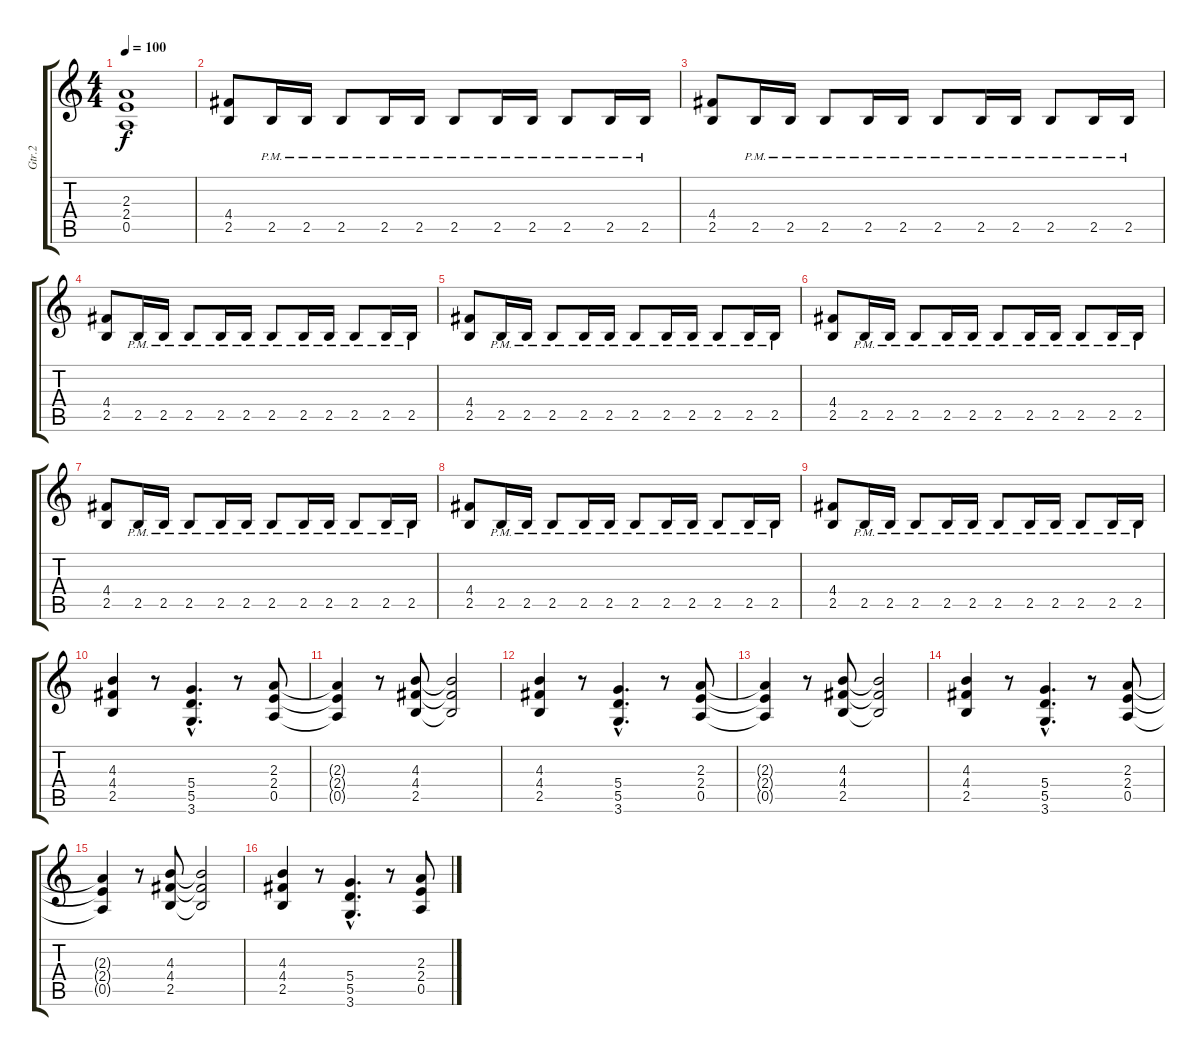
\track ("Gtr.2" "Gtr.2") {instrument overdrivenguitar}
\staff {score tabs}
\tuning (E4 B3 G3 D3 A2 E2) {hide}
\ts (4 4)
\tempo 100
\clef g2
\ks c
(2.3{t} 2.4{t} 0.5{t}).1{dy f} |
(4.4 2.5).8 2.5{pm}.16 2.5{pm}.16 2.5{pm}.8 2.5{pm}.16 2.5{pm}.16 2.5{pm}.8 2.5{pm}.16 2.5{pm}.16 2.5{pm}.8 2.5{pm}.16 2.5{pm}.16 |
(4.4 2.5).8 2.5{pm}.16 2.5{pm}.16 2.5{pm}.8 2.5{pm}.16 2.5{pm}.16 2.5{pm}.8 2.5{pm}.16 2.5{pm}.16 2.5{pm}.8 2.5{pm}.16 2.5{pm}.16 |
(4.4 2.5).8 2.5{pm}.16 2.5{pm}.16 2.5{pm}.8 2.5{pm}.16 2.5{pm}.16 2.5{pm}.8 2.5{pm}.16 2.5{pm}.16 2.5{pm}.8 2.5{pm}.16 2.5{pm}.16 |
(4.4 2.5).8 2.5{pm}.16 2.5{pm}.16 2.5{pm}.8 2.5{pm}.16 2.5{pm}.16 2.5{pm}.8 2.5{pm}.16 2.5{pm}.16 2.5{pm}.8 2.5{pm}.16 2.5{pm}.16 |
(4.4 2.5).8 2.5{pm}.16 2.5{pm}.16 2.5{pm}.8 2.5{pm}.16 2.5{pm}.16 2.5{pm}.8 2.5{pm}.16 2.5{pm}.16 2.5{pm}.8 2.5{pm}.16 2.5{pm}.16 |
(4.4 2.5).8 2.5{pm}.16 2.5{pm}.16 2.5{pm}.8 2.5{pm}.16 2.5{pm}.16 2.5{pm}.8 2.5{pm}.16 2.5{pm}.16 2.5{pm}.8 2.5{pm}.16 2.5{pm}.16 |
(4.4 2.5).8 2.5{pm}.16 2.5{pm}.16 2.5{pm}.8 2.5{pm}.16 2.5{pm}.16 2.5{pm}.8 2.5{pm}.16 2.5{pm}.16 2.5{pm}.8 2.5{pm}.16 2.5{pm}.16 |
(4.4 2.5).8 2.5{pm}.16 2.5{pm}.16 2.5{pm}.8 2.5{pm}.16 2.5{pm}.16 2.5{pm}.8 2.5{pm}.16 2.5{pm}.16 2.5{pm}.8 2.5{pm}.16 2.5{pm}.16 |
(4.3 4.4 2.5).4 r.8 (5.4{hac} 5.5{hac} 3.6{hac}).4{d} r.8 (2.3 2.4 0.5).8 |
(2.3{t} 2.4{t} 0.5{t}).4 r.8 (4.3 4.4 2.5).8 (4.3{t} 4.4{t} 2.5{t}).2 |
(4.3 4.4 2.5).4 r.8 (5.4{hac} 5.5{hac} 3.6{hac}).4{d} r.8 (2.3 2.4 0.5).8 |
(2.3{t} 2.4{t} 0.5{t}).4 r.8 (4.3 4.4 2.5).8 (4.3{t} 4.4{t} 2.5{t}).2 |
(4.3 4.4 2.5).4 r.8 (5.4{hac} 5.5{hac} 3.6{hac}).4{d} r.8 (2.3 2.4 0.5).8 |
(2.3{t} 2.4{t} 0.5{t}).4 r.8 (4.3 4.4 2.5).8 (4.3{t} 4.4{t} 2.5{t}).2 |
(4.3 4.4 2.5).4 r.8 (5.4{hac} 5.5{hac} 3.6{hac}).4{d} r.8 (2.3 2.4 0.5).8
